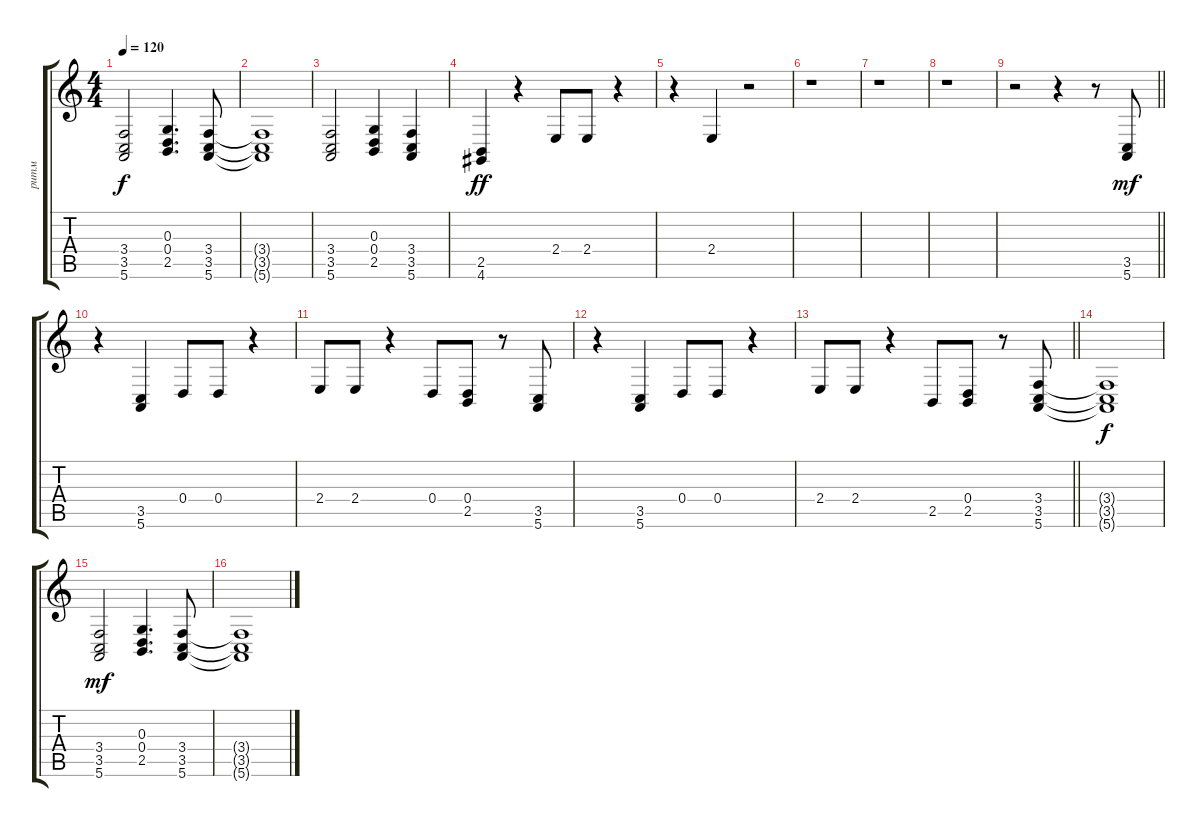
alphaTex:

\track ("ритм" "ритм") {instrument acousticgrandpiano}
\staff {score tabs}
\tuning (Eb6 B3 G3 D3 A2 E2) {hide}
\ts (4 4)
\tempo 120
\clef g2
\ks c
(3.4 3.5 5.6).2{dy f} (0.3 0.4 2.5).4{d} (3.4 3.5 5.6).8 |
(3.4{t} 3.5{t} 5.6{t}).1 |
(3.4 3.5 5.6).2 (0.3 0.4 2.5).4 (3.4 3.5 5.6).4 |
(2.5 4.6).4{dy ff} r.4 2.4.8 2.4.8 r.4 |
r.4 2.4.4 r.2 |
r.1 |
r.1 |
r.1 |
\barLineRight lightlight
r.2 r.4 r.8 (3.5 5.6).8{dy mf} |
r.4 (3.5 5.6).4 0.4.8 0.4.8 r.4 |
2.4.8 2.4.8 r.4 0.4.8 (0.4 2.5).8 r.8 (3.5 5.6).8 |
r.4 (3.5 5.6).4 0.4.8 0.4.8 r.4 |
\barLineRight lightlight
2.4.8 2.4.8 r.4 2.5.8 (0.4 2.5).8 r.8 (3.4 3.5 5.6).8 |
(3.4{t} 3.5{t} 5.6{t}).1{dy f} |
(3.4 3.5 5.6).2{dy mf} (0.3 0.4 2.5).4{d} (3.4 3.5 5.6).8 |
(3.4{t} 3.5{t} 5.6{t}).1
